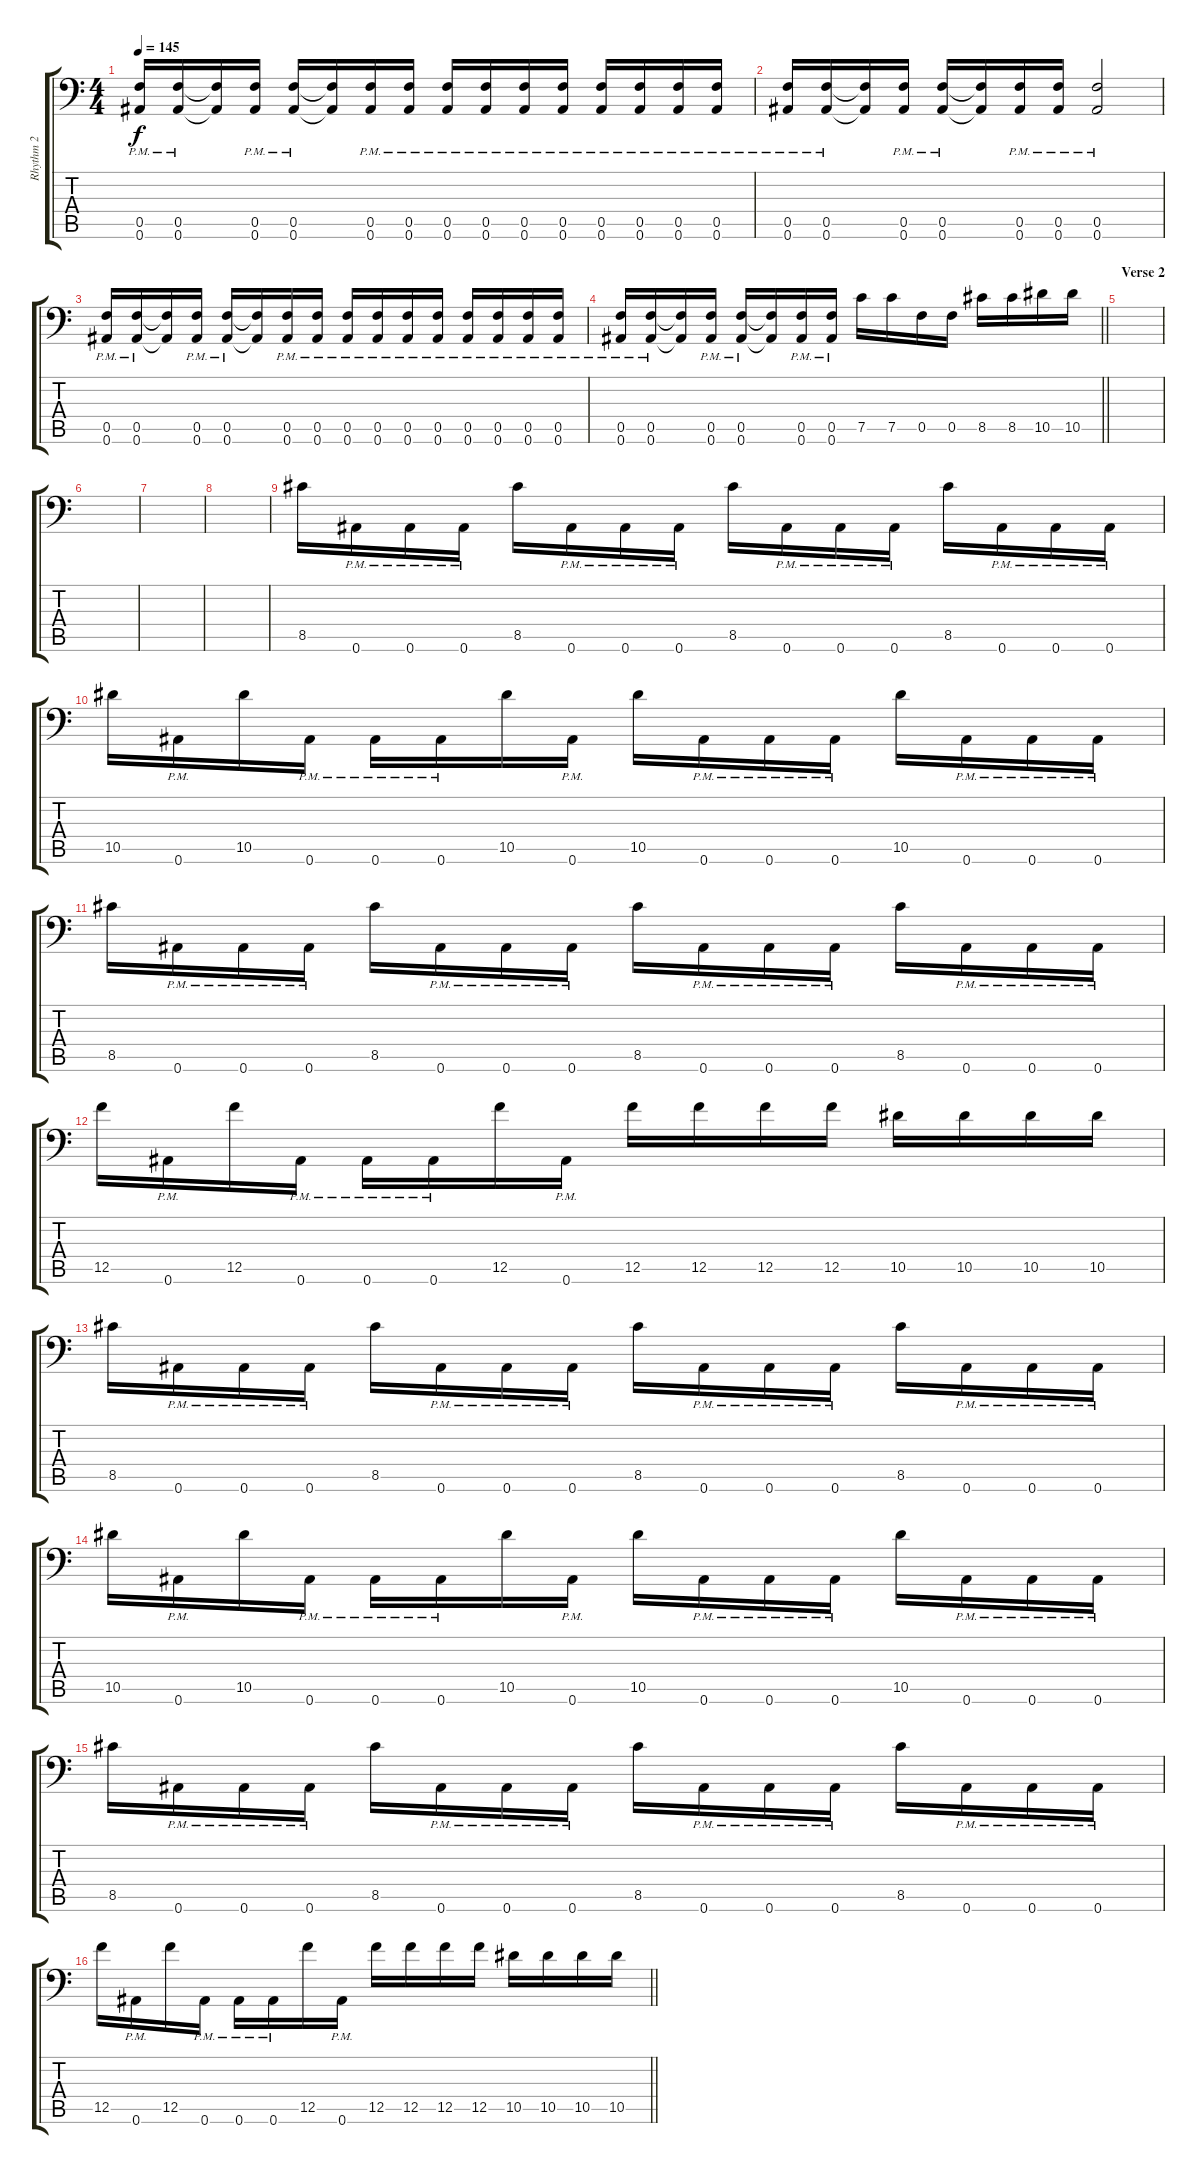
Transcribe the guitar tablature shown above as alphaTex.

\track ("Rhythm 2" "Rhythm 2") {instrument distortionguitar}
\staff {score tabs}
\tuning (C4 G3 Eb3 Bb2 F2 Bb1) {hide}
\ts (4 4)
\tempo 145
\clef f4
\ks aminor
(0.5{pm} 0.6{pm}).16{dy f} (0.5{pm} 0.6{pm}).16 (0.5{t} 0.6{t}).16 (0.5{pm} 0.6{pm}).16 (0.5{pm} 0.6{pm}).16 (0.5{t} 0.6{t}).16 (0.5{pm} 0.6{pm}).16 (0.5{pm} 0.6{pm}).16 (0.5{pm} 0.6{pm}).16 (0.5{pm} 0.6{pm}).16 (0.5{pm} 0.6{pm}).16 (0.5{pm} 0.6{pm}).16 (0.5{pm} 0.6{pm}).16 (0.5{pm} 0.6{pm}).16 (0.5{pm} 0.6{pm}).16 (0.5{pm} 0.6{pm}).16 |
(0.5{pm} 0.6{pm}).16 (0.5{pm} 0.6{pm}).16 (0.5{t} 0.6{t}).16 (0.5{pm} 0.6{pm}).16 (0.5{pm} 0.6{pm}).16 (0.5{t} 0.6{t}).16 (0.5{pm} 0.6{pm}).16 (0.5{pm} 0.6{pm}).16 (0.5{pm} 0.6{pm}).2 |
(0.5{pm} 0.6{pm}).16 (0.5{pm} 0.6{pm}).16 (0.5{t} 0.6{t}).16 (0.5{pm} 0.6{pm}).16 (0.5{pm} 0.6{pm}).16 (0.5{t} 0.6{t}).16 (0.5{pm} 0.6{pm}).16 (0.5{pm} 0.6{pm}).16 (0.5{pm} 0.6{pm}).16 (0.5{pm} 0.6{pm}).16 (0.5 0.6{pm}).16 (0.5{pm} 0.6{pm}).16 (0.5{pm} 0.6{pm}).16 (0.5{pm} 0.6{pm}).16 (0.5{pm} 0.6{pm}).16 (0.5{pm} 0.6{pm}).16 |
\barLineRight lightlight
(0.5{pm} 0.6{pm}).16 (0.5{pm} 0.6{pm}).16 (0.5{t} 0.6{t}).16 (0.5{pm} 0.6{pm}).16 (0.5{pm} 0.6{pm}).16 (0.5{t} 0.6{t}).16 (0.5{pm} 0.6{pm}).16 (0.5{pm} 0.6{pm}).16 7.5.16 7.5.16 0.5.16 0.5.16 8.5.16 8.5.16 10.5.16 10.5.16 |
\section ("" "Verse 2")
|
|
|
|
8.5.16 0.6{pm}.16 0.6{pm}.16 0.6{pm}.16 8.5.16 0.6{pm}.16 0.6{pm}.16 0.6{pm}.16 8.5.16 0.6{pm}.16 0.6{pm}.16 0.6{pm}.16 8.5.16 0.6{pm}.16 0.6{pm}.16 0.6{pm}.16 |
10.5.16 0.6{pm}.16 10.5.16 0.6{pm}.16 0.6{pm}.16 0.6{pm}.16 10.5.16 0.6{pm}.16 10.5.16 0.6{pm}.16 0.6{pm}.16 0.6{pm}.16 10.5.16 0.6{pm}.16 0.6{pm}.16 0.6{pm}.16 |
8.5.16 0.6{pm}.16 0.6{pm}.16 0.6{pm}.16 8.5.16 0.6{pm}.16 0.6{pm}.16 0.6{pm}.16 8.5.16 0.6{pm}.16 0.6{pm}.16 0.6{pm}.16 8.5.16 0.6{pm}.16 0.6{pm}.16 0.6{pm}.16 |
12.5.16 0.6{pm}.16 12.5.16 0.6{pm}.16 0.6{pm}.16 0.6{pm}.16 12.5.16 0.6{pm}.16 12.5.16 12.5.16 12.5.16 12.5.16 10.5.16 10.5.16 10.5.16 10.5.16 |
8.5.16 0.6{pm}.16 0.6{pm}.16 0.6{pm}.16 8.5.16 0.6{pm}.16 0.6{pm}.16 0.6{pm}.16 8.5.16 0.6{pm}.16 0.6{pm}.16 0.6{pm}.16 8.5.16 0.6{pm}.16 0.6{pm}.16 0.6{pm}.16 |
10.5.16 0.6{pm}.16 10.5.16 0.6{pm}.16 0.6{pm}.16 0.6{pm}.16 10.5.16 0.6{pm}.16 10.5.16 0.6{pm}.16 0.6{pm}.16 0.6{pm}.16 10.5.16 0.6{pm}.16 0.6{pm}.16 0.6{pm}.16 |
8.5.16 0.6{pm}.16 0.6{pm}.16 0.6{pm}.16 8.5.16 0.6{pm}.16 0.6{pm}.16 0.6{pm}.16 8.5.16 0.6{pm}.16 0.6{pm}.16 0.6{pm}.16 8.5.16 0.6{pm}.16 0.6{pm}.16 0.6{pm}.16 |
\barLineRight lightlight
12.5.16 0.6{pm}.16 12.5.16 0.6{pm}.16 0.6{pm}.16 0.6{pm}.16 12.5.16 0.6{pm}.16 12.5.16 12.5.16 12.5.16 12.5.16 10.5.16 10.5.16 10.5.16 10.5.16
